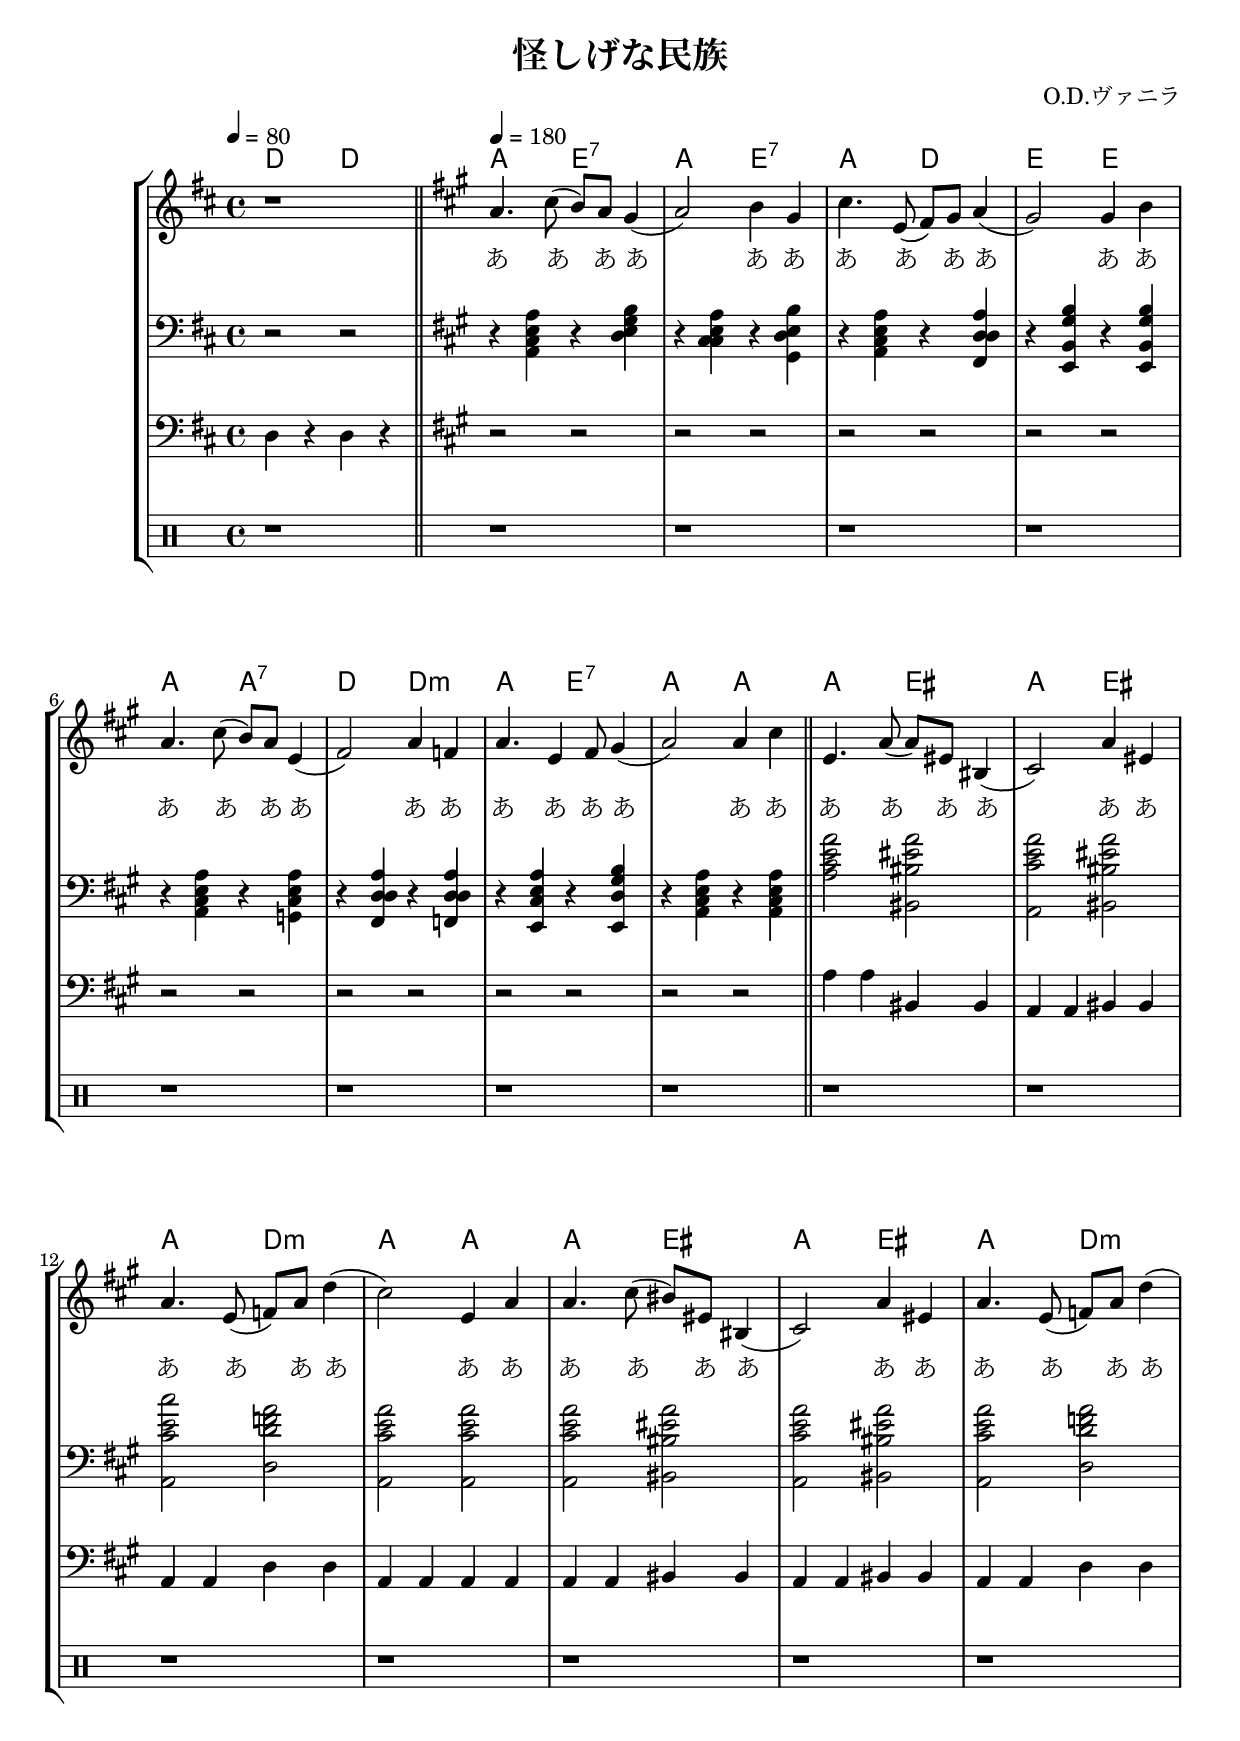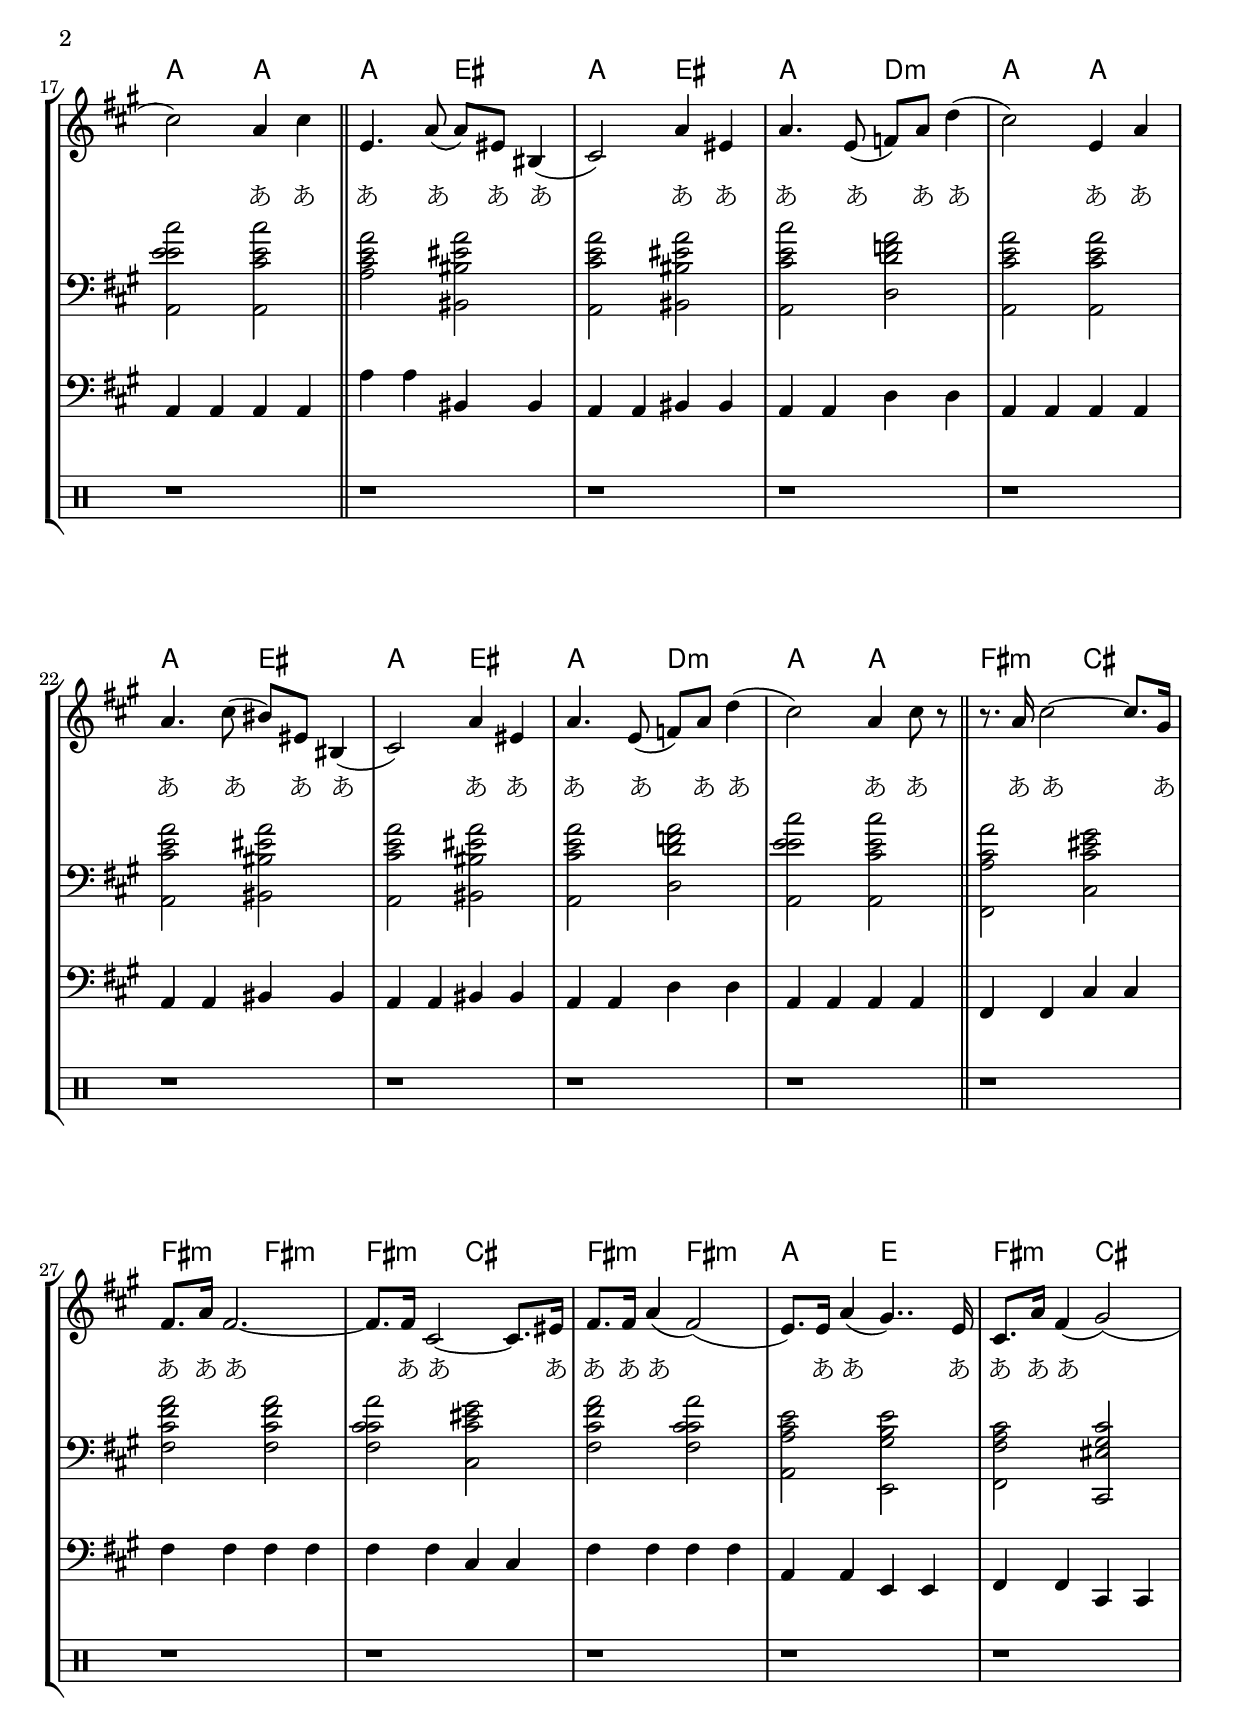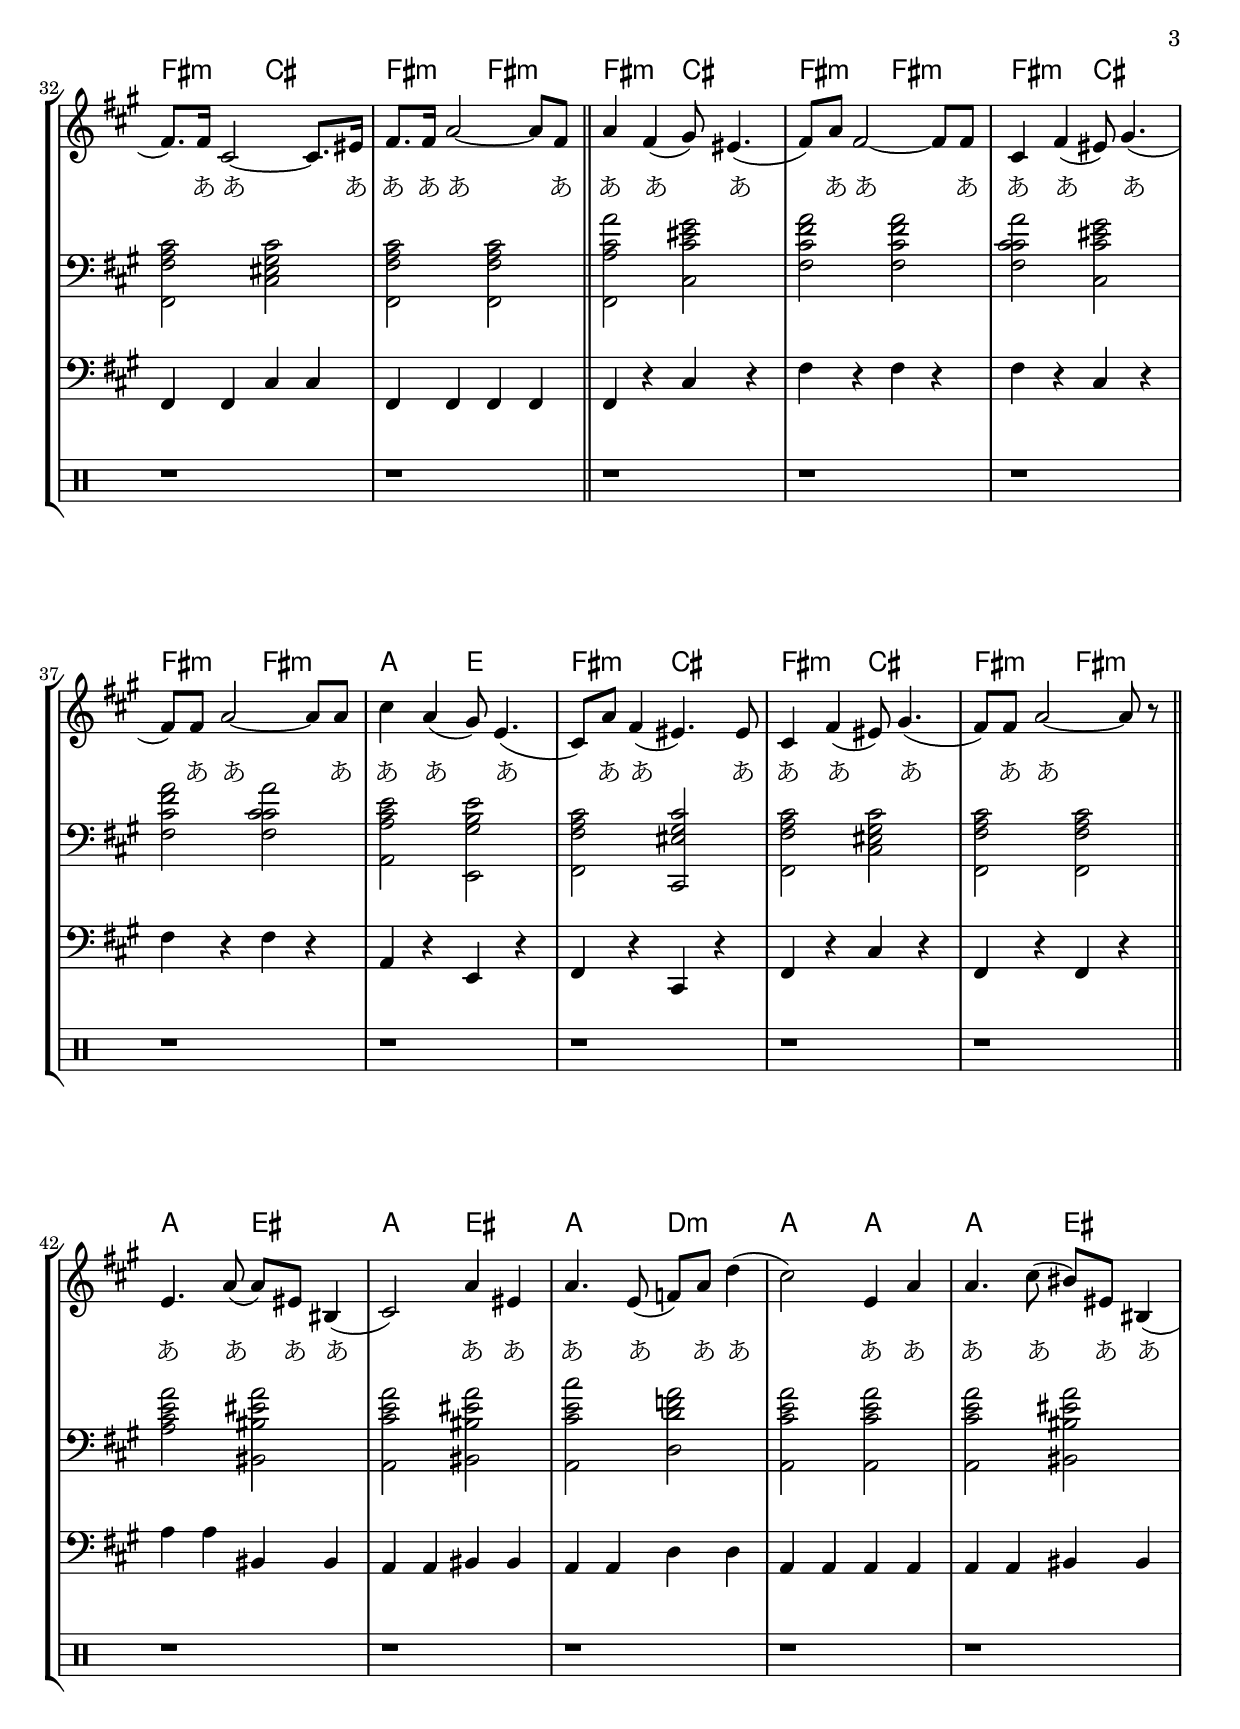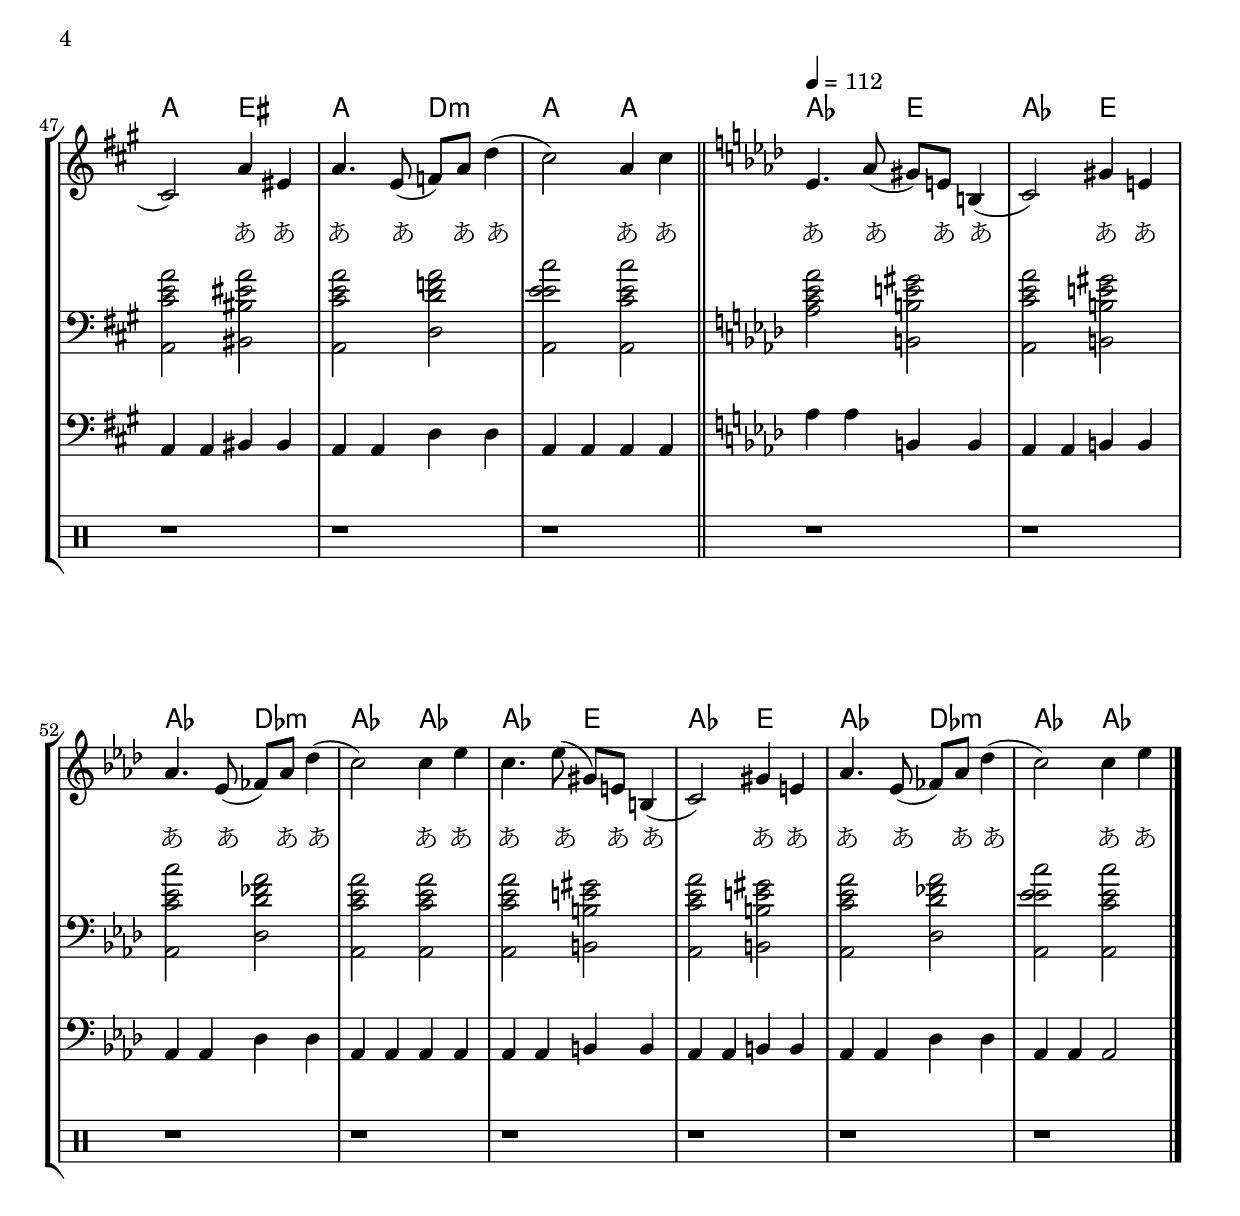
\version "2.12.1"

\header {
	title = \markup {怪しげな民族}
	composer = \markup \center-column {O.D.ヴァニラ}
}

harmony = \chordmode {
	d2 d 

	a e:7 a e:7 a d e e a a:7 d d:m a e:7 a a 

	a eis a eis a d:m a a a eis a eis a d:m a a 

	a eis a eis a d:m a a a eis a eis a d:m a a 

	fis:m cis fis:m fis:m fis:m cis fis:m fis:m a e fis:m cis fis:m cis fis:m fis:m 

	fis:m cis fis:m fis:m fis:m cis fis:m fis:m a e fis:m cis fis:m cis fis:m fis:m 

	a eis a eis a d:m a a a eis a eis a d:m a a 

	as e as e as des:m as as as e as e as des:m as as 
}

melody = {
	\key d \major
	\tempo 4 = 80
	r1   
	\set Staff.midiInstrument = #"Piccolo"
		\key a \major
	\tempo 4 = 180
 a'4.  cis''8  (b'8)  a'8  gis'4 
	(a'2)  b'4  gis'4 
	cis''4.  e'8  (fis'8)  gis'8  a'4 
	(gis'2)  gis'4  b'4 
	a'4.  cis''8  (b'8)  a'8  e'4 
	(fis'2)  a'4  f'4 
	a'4.  e'4  fis'8  gis'4 
	(a'2)  a'4  cis''4
	\set Staff.midiInstrument = #"Sitar"
	 e'4.  a'8  (a'8)  eis'8  bis4 
	(cis'2)  a'4  eis'4 
	a'4.  e'8  (f'8)  a'8  d''4 
	(cis''2)  e'4  a'4 
	a'4.  cis''8  (bis'8)  eis'8  bis4 
	(cis'2)  a'4  eis'4 
	a'4.  e'8  (f'8)  a'8  d''4 
	(cis''2)  a'4  cis''4
	\set Staff.midiInstrument = #"Sitar"
	 e'4.  a'8  (a'8)  eis'8  bis4 
	(cis'2)  a'4  eis'4 
	a'4.  e'8  (f'8)  a'8  d''4 
	(cis''2)  e'4  a'4 
	a'4.  cis''8  (bis'8)  eis'8  bis4 
	(cis'2)  a'4  eis'4 
	a'4.  e'8  (f'8)  a'8  d''4 
	(cis''2)  a'4  cis''8  	r8 	\set Staff.midiInstrument = #"Sitar"
	r8. a'16  cis''2~cis''8.  gis'16 
	fis'8.  a'16  fis'2.~ 
	fis'8.  fis'16  cis'2~cis'8.  eis'16 
	fis'8.  fis'16  a'4  (fis'2) 
	(e'8.)  e'16  a'4  (gis'4..)  e'16 
	cis'8.  a'16  fis'4  (gis'2) 
	(fis'8.)  fis'16  cis'2~cis'8.  eis'16 
	fis'8.  fis'16  a'2~a'8  	\set Staff.midiInstrument = #"Violin"
	fis'8 
	a'4  fis'4  (gis'8)  eis'4. 
	(fis'8)  a'8  fis'2~fis'8  fis'8 
	cis'4  fis'4  (eis'8)  gis'4. 
	(fis'8)  fis'8  a'2~a'8  a'8 
	cis''4  a'4  (gis'8)  e'4. 
	(cis'8)  a'8  fis'4  (eis'4.)  eis'8 
	cis'4  fis'4  (eis'8)  gis'4. 
	(fis'8)  fis'8  a'2~a'8  	r8 	\set Staff.midiInstrument = #"Sitar"
	 e'4.  a'8  (a'8)  eis'8  bis4 
	(cis'2)  a'4  eis'4 
	a'4.  e'8  (f'8)  a'8  d''4 
	(cis''2)  e'4  a'4 
	a'4.  cis''8  (bis'8)  eis'8  bis4 
	(cis'2)  a'4  eis'4 
	a'4.  e'8  (f'8)  a'8  d''4 
	(cis''2)  a'4  cis''4
	\set Staff.midiInstrument = #"Sitar"
		\key as \major
	\tempo 4 = 112
 es'4.  as'8  (gis'8)  e'8  b4 
	(c'2)  gis'4  e'4 
	as'4.  es'8  (fes'8)  as'8  des''4 
	(c''2)  c''4  es''4 
	c''4.  es''8  (gis'8)  e'8  b4 
	(c'2)  gis'4  e'4 
	as'4.  es'8  (fes'8)  as'8  des''4 
	(c''2)  c''4  es''4
	\bar "|."
}

words = \lyricmode {
	
	あ  あ  あ  あ  あ  あ  あ  あ  あ  あ  あ  あ  あ  あ  あ  あ  あ  あ  あ  あ  あ  あ  あ  あ  
	あ  あ  あ  あ  あ  あ  あ  あ  あ  あ  あ  あ  あ  あ  あ  あ  あ  あ  あ  あ  あ  あ  あ  あ  
	あ  あ  あ  あ  あ  あ  あ  あ  あ  あ  あ  あ  あ  あ  あ  あ  あ  あ  あ  あ  あ  あ  あ  あ  
	あ  あ  あ  あ  あ  あ  あ  あ  あ  あ  あ  あ  あ  あ  あ  あ  あ  あ  あ  あ  あ  あ  あ  あ  
	あ  あ  あ  あ  あ  あ  あ  あ  あ  あ  あ  あ  あ  あ  あ  あ  あ  あ  あ  あ  あ  あ  あ  あ  
	あ  あ  あ  あ  あ  あ  あ  あ  あ  あ  あ  あ  あ  あ  あ  あ  あ  あ  あ  あ  あ  あ  あ  あ  
	あ  あ  あ  あ  あ  あ  あ  あ  あ  あ  あ  あ  あ  あ  あ  あ  あ  あ  あ  あ  あ  あ  あ  あ  
}

tempochange = {
	\tempo 4 = 80
	r1 \bar "||"
	\tempo 4 = 180
	r1 | r1 | r1 | r1 | r1 | r1 | r1 | r1 \bar "||"
	\tempo 4 = 180
	r1 | r1 | r1 | r1 | r1 | r1 | r1 | r1 \bar "||"
	\tempo 4 = 180
	r1 | r1 | r1 | r1 | r1 | r1 | r1 | r1 \bar "||"
	\tempo 4 = 180
	r1 | r1 | r1 | r1 | r1 | r1 | r1 | r1 \bar "||"
	\tempo 4 = 180
	r1 | r1 | r1 | r1 | r1 | r1 | r1 | r1 \bar "||"
	\tempo 4 = 180
	r1 | r1 | r1 | r1 | r1 | r1 | r1 | r1 \bar "||"
	\tempo 4 = 112
	r1 | r1 | r1 | r1 | r1 | r1 | r1 | r1 \bar "|."
}

mainacc = {
	\clef bass
	\set Staff.midiInstrument = #"Acoustic grand"
	\key d \major
	\tempo 4 = 80
	r2
	r2
	\bar "||"

	\set Staff.midiInstrument = #"Kalimba"
	\key a \major
	\tempo 4 = 180
	r4 <a, cis e a>4
	r4 <d e gis b>4
	r4 <cis cis e a>4
	r4 <gis, d e b>4
	r4 <a, cis e a>4
	r4 <fis, d d a>4
	r4 <e, b, gis b>4
	r4 <e, b, gis b>4
	r4 <a, cis e a>4
	r4 <g, cis e a>4
	r4 <fis, d d a>4
	r4 <f, d d a>4
	r4 <e, cis e a>4
	r4 <e, d gis b>4
	r4 <a, cis e a>4
	r4 <a, cis e a>4
	\bar "||"

	\set Staff.midiInstrument = #"Banjo"
	<a cis' e' a'>2
	<bis, bis eis' a'>2
	<a, cis' e' a'>2
	<bis, bis eis' a'>2
	<a, cis' e' cis''>2
	<d d' f' a'>2
	<a, cis' e' a'>2
	<a, cis' e' a'>2
	<a, cis' e' a'>2
	<bis, bis eis' a'>2
	<a, cis' e' a'>2
	<bis, bis eis' a'>2
	<a, cis' e' a'>2
	<d d' f' a'>2
	<a, e' e' cis''>2
	<a, cis' e' cis''>2
	\bar "||"

	\set Staff.midiInstrument = #"Banjo"
	<a cis' e' a'>2
	<bis, bis eis' a'>2
	<a, cis' e' a'>2
	<bis, bis eis' a'>2
	<a, cis' e' cis''>2
	<d d' f' a'>2
	<a, cis' e' a'>2
	<a, cis' e' a'>2
	<a, cis' e' a'>2
	<bis, bis eis' a'>2
	<a, cis' e' a'>2
	<bis, bis eis' a'>2
	<a, cis' e' a'>2
	<d d' f' a'>2
	<a, e' e' cis''>2
	<a, cis' e' cis''>2
	\bar "||"

	\set Staff.midiInstrument = #"Banjo"
	<fis, cis' a a'>2
	<cis cis' eis' gis'>2
	<fis cis' fis' a'>2
	<fis cis' fis' a'>2
	<fis cis' cis' a'>2
	<cis cis' eis' gis'>2
	<fis cis' fis' a'>2
	<fis cis' cis' a'>2
	<a, a cis' e'>2
	<e, gis b e'>2
	<fis, fis a cis'>2
	<cis, eis gis cis'>2
	<fis, fis a cis'>2
	<cis eis gis cis'>2
	<fis, fis a cis'>2
	<fis, fis a cis'>2
	\bar "||"

	\set Staff.midiInstrument = #"Kalimba"
	<fis, cis' a a'>2
	<cis cis' eis' gis'>2
	<fis cis' fis' a'>2
	<fis cis' fis' a'>2
	<fis cis' cis' a'>2
	<cis cis' eis' gis'>2
	<fis cis' fis' a'>2
	<fis cis' cis' a'>2
	<a, a cis' e'>2
	<e, gis b e'>2
	<fis, fis a cis'>2
	<cis, eis gis cis'>2
	<fis, fis a cis'>2
	<cis eis gis cis'>2
	<fis, fis a cis'>2
	<fis, fis a cis'>2
	\bar "||"

	\set Staff.midiInstrument = #"Banjo"
	<a cis' e' a'>2
	<bis, bis eis' a'>2
	<a, cis' e' a'>2
	<bis, bis eis' a'>2
	<a, cis' e' cis''>2
	<d d' f' a'>2
	<a, cis' e' a'>2
	<a, cis' e' a'>2
	<a, cis' e' a'>2
	<bis, bis eis' a'>2
	<a, cis' e' a'>2
	<bis, bis eis' a'>2
	<a, cis' e' a'>2
	<d d' f' a'>2
	<a, e' e' cis''>2
	<a, cis' e' cis''>2
	\bar "||"

	\set Staff.midiInstrument = #"Banjo"
	\key as \major
	\tempo 4 = 112
	<as c' es' as'>2
	<b, b e' gis'>2
	<as, c' es' as'>2
	<b, b e' gis'>2
	<as, c' es' c''>2
	<des des' fes' as'>2
	<as, c' es' as'>2
	<as, c' es' as'>2
	<as, c' es' as'>2
	<b, b e' gis'>2
	<as, c' es' as'>2
	<b, b e' gis'>2
	<as, c' es' as'>2
	<des des' fes' as'>2
	<as, es' es' c''>2
	<as, c' es' c''>2
	\bar "|."
}

subacc = {
	\clef bass
	\set Staff.midiInstrument = #"Bird Tweet"
	\key d \major
	\tempo 4 = 80
	d4 r4
	d4 r4
	\bar "||"

	\set Staff.midiInstrument = #"Acoustic grand"
	\key a \major
	\tempo 4 = 180
	r2
	r2
	r2
	r2
	r2
	r2
	r2
	r2
	r2
	r2
	r2
	r2
	r2
	r2
	r2
	r2
	\bar "||"

	\set Staff.midiInstrument = #"Voice Oohs"
	a4 a4
	bis,4 bis,4
	a,4 a,4
	bis,4 bis,4
	a,4 a,4
	d4 d4
	a,4 a,4
	a,4 a,4
	a,4 a,4
	bis,4 bis,4
	a,4 a,4
	bis,4 bis,4
	a,4 a,4
	d4 d4
	a,4 a,4
	a,4 a,4
	\bar "||"

	\set Staff.midiInstrument = #"Voice Oohs"
	a4 a4
	bis,4 bis,4
	a,4 a,4
	bis,4 bis,4
	a,4 a,4
	d4 d4
	a,4 a,4
	a,4 a,4
	a,4 a,4
	bis,4 bis,4
	a,4 a,4
	bis,4 bis,4
	a,4 a,4
	d4 d4
	a,4 a,4
	a,4 a,4
	\bar "||"

	\set Staff.midiInstrument = #"Voice Oohs"
	fis,4 fis,4
	cis4 cis4
	fis4 fis4
	fis4 fis4
	fis4 fis4
	cis4 cis4
	fis4 fis4
	fis4 fis4
	a,4 a,4
	e,4 e,4
	fis,4 fis,4
	cis,4 cis,4
	fis,4 fis,4
	cis4 cis4
	fis,4 fis,4
	fis,4 fis,4
	\bar "||"

	\set Staff.midiInstrument = #"Choir Aahs"
	fis,4 r4
	cis4 r4
	fis4 r4
	fis4 r4
	fis4 r4
	cis4 r4
	fis4 r4
	fis4 r4
	a,4 r4
	e,4 r4
	fis,4 r4
	cis,4 r4
	fis,4 r4
	cis4 r4
	fis,4 r4
	fis,4 r4
	\bar "||"

	\set Staff.midiInstrument = #"Voice Oohs"
	a4 a4
	bis,4 bis,4
	a,4 a,4
	bis,4 bis,4
	a,4 a,4
	d4 d4
	a,4 a,4
	a,4 a,4
	a,4 a,4
	bis,4 bis,4
	a,4 a,4
	bis,4 bis,4
	a,4 a,4
	d4 d4
	a,4 a,4
	a,4 a,4
	\bar "||"

	\set Staff.midiInstrument = #"Voice Oohs"
	\key as \major
	\tempo 4 = 112
	as4 as4
	b,4 b,4
	as,4 as,4
	b,4 b,4
	as,4 as,4
	des4 des4
	as,4 as,4
	as,4 as,4
	as,4 as,4
	b,4 b,4
	as,4 as,4
	b,4 b,4
	as,4 as,4
	des4 des4
	as,4 as,4
	as,2
	\bar "|."
}

percA = {
	\drummode {
	r1 \bar "||"
	r1 |r1 |r1 |r1 |r1 |r1 |r1 |r1 \bar "||"
	r1 |r1 |r1 |r1 |r1 |r1 |r1 |r1 \bar "||"
	r1 |r1 |r1 |r1 |r1 |r1 |r1 |r1 \bar "||"
	r1 |r1 |r1 |r1 |r1 |r1 |r1 |r1 \bar "||"
	r1 |r1 |r1 |r1 |r1 |r1 |r1 |r1 \bar "||"
	r1 |r1 |r1 |r1 |r1 |r1 |r1 |r1 \bar "||"
	r1 |r1 |r1 |r1 |r1 |r1 |r1 |r1 \bar "|."
	}
}

percB = {
	\drummode {
	r1 \bar "||"
	r1 |r1 |r1 |r1 |r1 |r1 |r1 |r1 \bar "||"
	r1 |r1 |r1 |r1 |r1 |r1 |r1 |r1 \bar "||"
	r1 |r1 |r1 |r1 |r1 |r1 |r1 |r1 \bar "||"
	r1 |r1 |r1 |r1 |r1 |r1 |r1 |r1 \bar "||"
	r1 |r1 |r1 |r1 |r1 |r1 |r1 |r1 \bar "||"
	r1 |r1 |r1 |r1 |r1 |r1 |r1 |r1 \bar "||"
	r1 |r1 |r1 |r1 |r1 |r1 |r1 |r1 \bar "|."
	}
}

percC = {
	\drummode {
	r1 \bar "||"
	r1 |r1 |r1 |r1 |r1 |r1 |r1 |r1 \bar "||"
	r1 |r1 |r1 |r1 |r1 |r1 |r1 |r1 \bar "||"
	r1 |r1 |r1 |r1 |r1 |r1 |r1 |r1 \bar "||"
	r1 |r1 |r1 |r1 |r1 |r1 |r1 |r1 \bar "||"
	r1 |r1 |r1 |r1 |r1 |r1 |r1 |r1 \bar "||"
	r1 |r1 |r1 |r1 |r1 |r1 |r1 |r1 \bar "||"
	r1 |r1 |r1 |r1 |r1 |r1 |r1 |r1 \bar "|."
	}
}

percD = {
	\drummode {
	r1 \bar "||"
	r1 |r1 |r1 |r1 |r1 |r1 |r1 |r1 \bar "||"
	r1 |r1 |r1 |r1 |r1 |r1 |r1 |r1 \bar "||"
	r1 |r1 |r1 |r1 |r1 |r1 |r1 |r1 \bar "||"
	r1 |r1 |r1 |r1 |r1 |r1 |r1 |r1 \bar "||"
	r1 |r1 |r1 |r1 |r1 |r1 |r1 |r1 \bar "||"
	r1 |r1 |r1 |r1 |r1 |r1 |r1 |r1 \bar "||"
	r1 |r1 |r1 |r1 |r1 |r1 |r1 |r1 \bar "|."
	}
}

percE = {
	\drummode {
	r1 \bar "||"
	r1 |r1 |r1 |r1 |r1 |r1 |r1 |r1 \bar "||"
	r1 |r1 |r1 |r1 |r1 |r1 |r1 |r1 \bar "||"
	r1 |r1 |r1 |r1 |r1 |r1 |r1 |r1 \bar "||"
	r1 |r1 |r1 |r1 |r1 |r1 |r1 |r1 \bar "||"
	r1 |r1 |r1 |r1 |r1 |r1 |r1 |r1 \bar "||"
	r1 |r1 |r1 |r1 |r1 |r1 |r1 |r1 \bar "||"
	r1 |r1 |r1 |r1 |r1 |r1 |r1 |r1 \bar "|."
	}
}

\score {
	<<
		\new StaffGroup <<
			\new ChordNames {\harmony}
			\new Voice = "melody" {\melody}
			\new Lyrics \lyricsto "melody" \words
			\new Staff = "mainacc" {\mainacc}
			\new Staff = "subacc" {\subacc}
			\new DrumStaff <<
				\new DrumVoice {\percA}
				\new DrumVoice {\percB}
				\new DrumVoice {\percC}
				\new DrumVoice {\percD}
				\new DrumVoice {\percE}
			>>
		>>
	>>
	\layout { }
}
